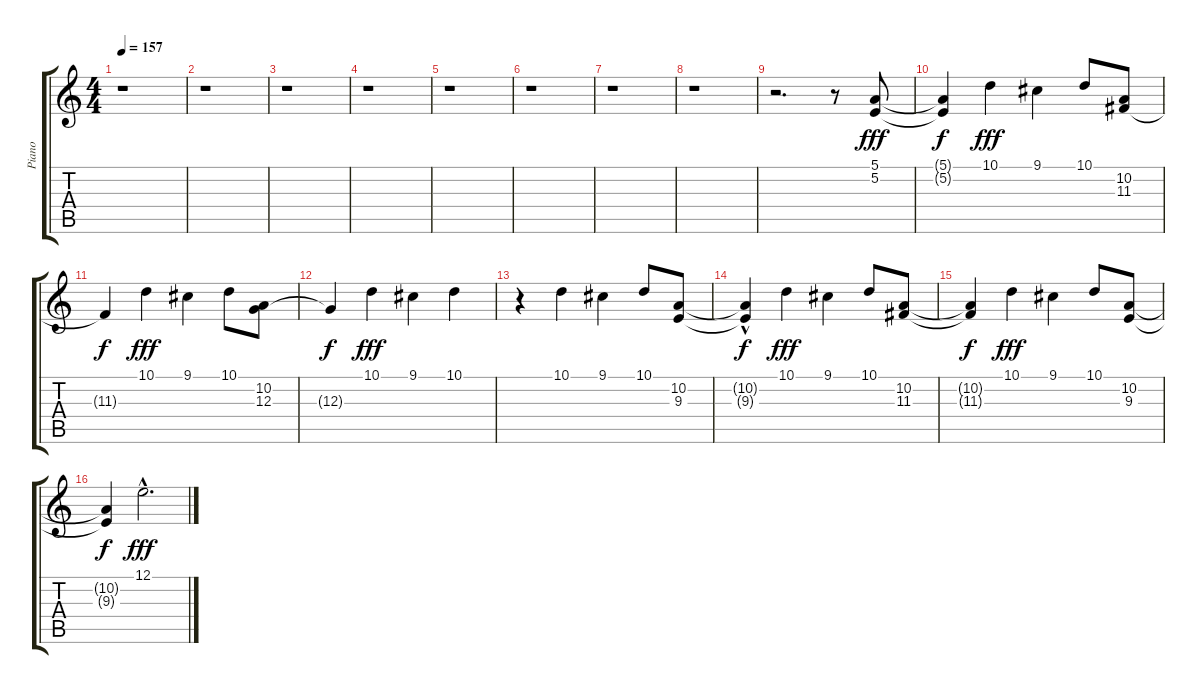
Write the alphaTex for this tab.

\track ("Piano" "Piano") {instrument acousticgrandpiano}
\staff {score tabs}
\tuning (E4 B3 G3 D3 A2 E2) {hide}
\ts (4 4)
\tempo 157
\clef g2
\ks c
r.1{dy fff} |
r.1 |
r.1 |
r.1 |
r.1 |
r.1 |
r.1 |
r.1 |
r.2{d} r.8 (5.1 5.2).8{volume 16 balance 16 instrument choiraahs} |
(5.1{t} 5.2{t}).4{dy f} 10.1.4{dy fff instrument choiraahs} 9.1.4 10.1.8 (10.2 11.3).8 |
11.3{t}.4{dy f} 10.1.4{dy fff} 9.1.4 10.1.8 (10.2 12.3).8 |
12.3{t}.4{dy f} 10.1.4{dy fff} 9.1.4 10.1.4 |
r.4 10.1.4 9.1.4 10.1.8 (10.2 9.3).8 |
(10.2{hac t} 9.3{hac t}).4{dy f} 10.1.4{dy fff} 9.1.4 10.1.8 (10.2 11.3).8 |
(10.2{t} 11.3{t}).4{dy f} 10.1.4{dy fff} 9.1.4 10.1.8 (10.2 9.3).8 |
(10.2{t} 9.3{t}).4{dy f} 12.1{hac}.2{d dy fff}
